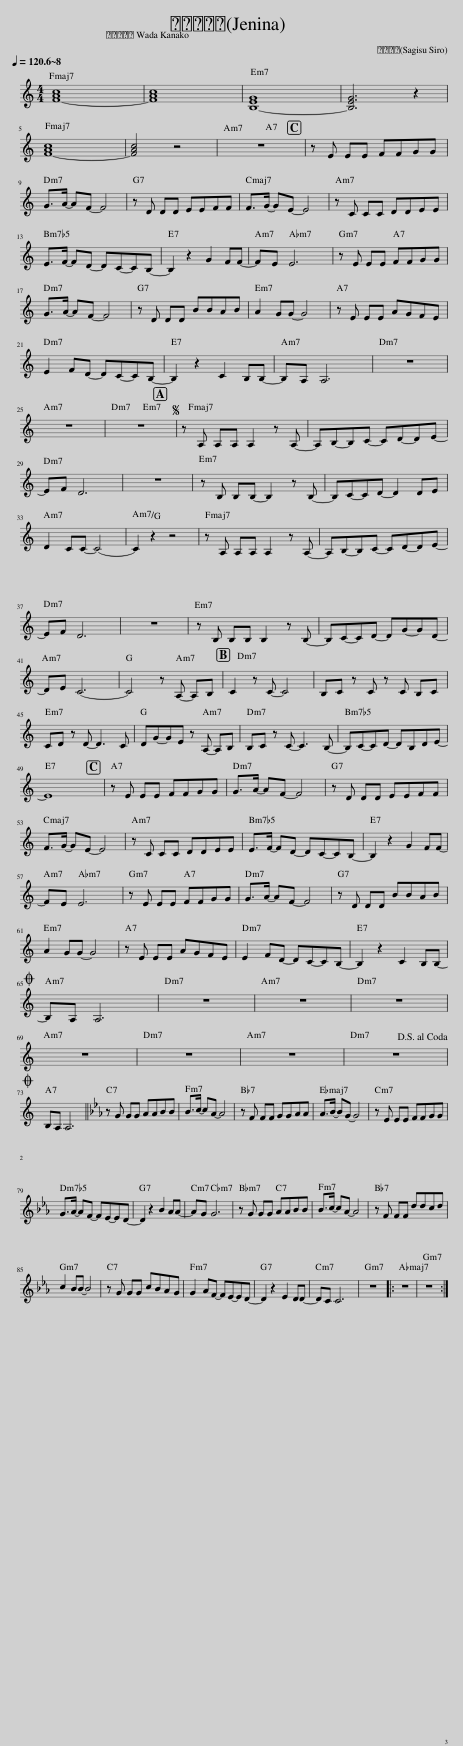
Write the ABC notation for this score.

X:1
L:1/8
Q:1/4=120
M:4/4
I:linebreak $
K:C
V:1 treble
V:1
 [F-Ac]8 | [FAc]8 | [B,-EG]8 | [B,EG]6 z2 |$ [F-Ac]8 | %5
 [FAc]4 z4 | z8 | z E EE FFGG |$ G>A- AF- F4 | z D DD EEFF | %10
 F>G- GE- E4 | z C CC DDEE |$ E>F- FD- DC-CB,- | B,2 z2 G2 FF- | FE E6 | %15
 z E EE FFGG |$ G>A- AF- F4 | z D DD BBAB | A2 GG- G4 | z E EE AGFE |$ %20
 E2 FD- DC-CB,- | B,2 z2 C2 B,B,- | B,A, A,6 | z8 |$ z8 | %25
 z8 |S z A, A,A, A,2 z A,- | A,B,-B,C- CD-DE- |$ EF D6 | z8 | %30
 z B, B,B,- B,2 z B,- | B,C-CD- D2 DE |$ D2 CC- C4- | C2 z2 z4 | z A, A,A, A,2 z A,- | %35
 A,B,-B,C- CD-DE- |$ EF D6 | z8 | z B, B,B, B,2 z B,- | B,C-CD- DG-GD- |$ %40
 DE C6- | C4 z A,- A,B, | C2 z C- C4 | B,C z C z C B,C |$ CD z D- D3 C | %45
 DG-GE z A,- A,B, | B,C z C- C3 B,- | B,C-CD- DB,DE- |$ E8 | z E EE FFGG | %50
 G>A- AF- F4 | z D DD EEFF |$ F>G- GE- E4 | z C CC DDEE | E>F- FD- DC-CB,- | %55
 B,2 z2 G2 FF- |$ FE E6 | z E EE FFGG | G>A- AF- F4 | z D DD BBAB |$ %60
 A2 GG- G4 | z E EE AGFE | E2 FD- DC-CB,- | B,2 z2 C2 B,B,- |$O B,A, A,6 | %65
 z8 | z8 | z8 |$ z8 | z8 | %70
 z8 | z8!D.S.! |$O B,A, A,6 ||[K:Eb] z G GG AABB | B>c- cA- A4 | %75
 z F FF GGAA | A>B- BG- G4 | z E EE FFGG |$ G>A- AF- FE-ED- | D2 z2 B2 AA- | %80
 AG G6 | z G GG AABB | B>c- cA- A4 | z F FF ddcd |$ c2 BB- B4 | %85
 z G GG cBAG | G2 AF- FE-ED- | D2 z2 E2 DD- | DC C6 | z8 |: %90
 z8 | z8 :| %92
